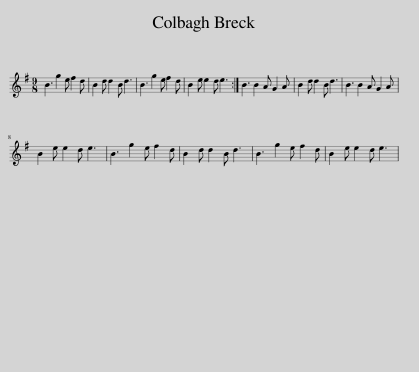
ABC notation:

X:1
L:1/8
M:9/8
I:linebreak $
K:Emin
V:1 treble
V:1
 B3 g2 e f2 d | B2 d d2 B d3 | B3 g2 e f2 d | B2 e e2 d e3 :| B3 B2 A G2 A | %5
 B2 d d2 B d3 | B3 B2 A G2 A |$ B2 e e2 d e3 | B3 g2 e f2 d | B2 d d2 B d3 | %10
 B3 g2 e f2 d | B2 e e2 d e3 | %12
